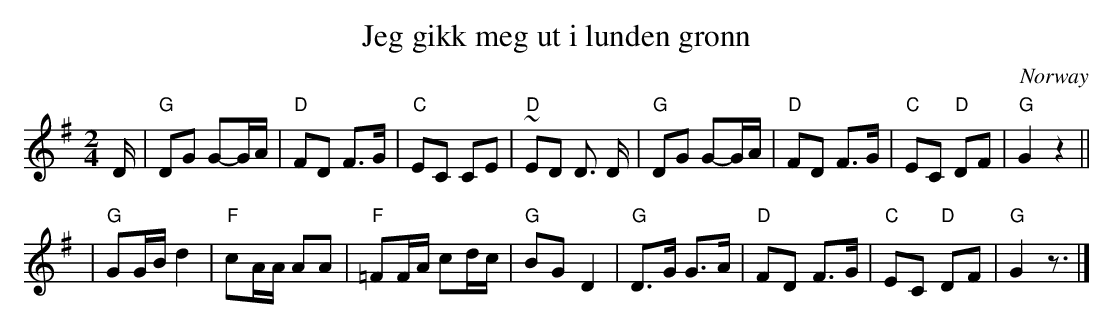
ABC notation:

X:1
T: Jeg gikk meg ut i lunden gr\onn
O: Norway
M: 2/4
L: 1/16
K: G
D | "G"D2G2 G2-GA | "D"F2D2 F3G  | "C"E2C2    C2E2 | "D"~E2D2 D3 \
D | "G"D2G2 G2-GA | "D"F2D2 F3G  | "C"E2C2 "D"D2F2 | "G"G4    z4 ||
  | "G"G2GB d4    | "F"c2AA A2A2 | "F"=F2FA   c2dc | "G"B2G2  D4 \
  | "G"D3G  G3A   | "D"F2D2 F3G  | "C"E2C2 "D"D2F2 | "G"G4    z3 |]
